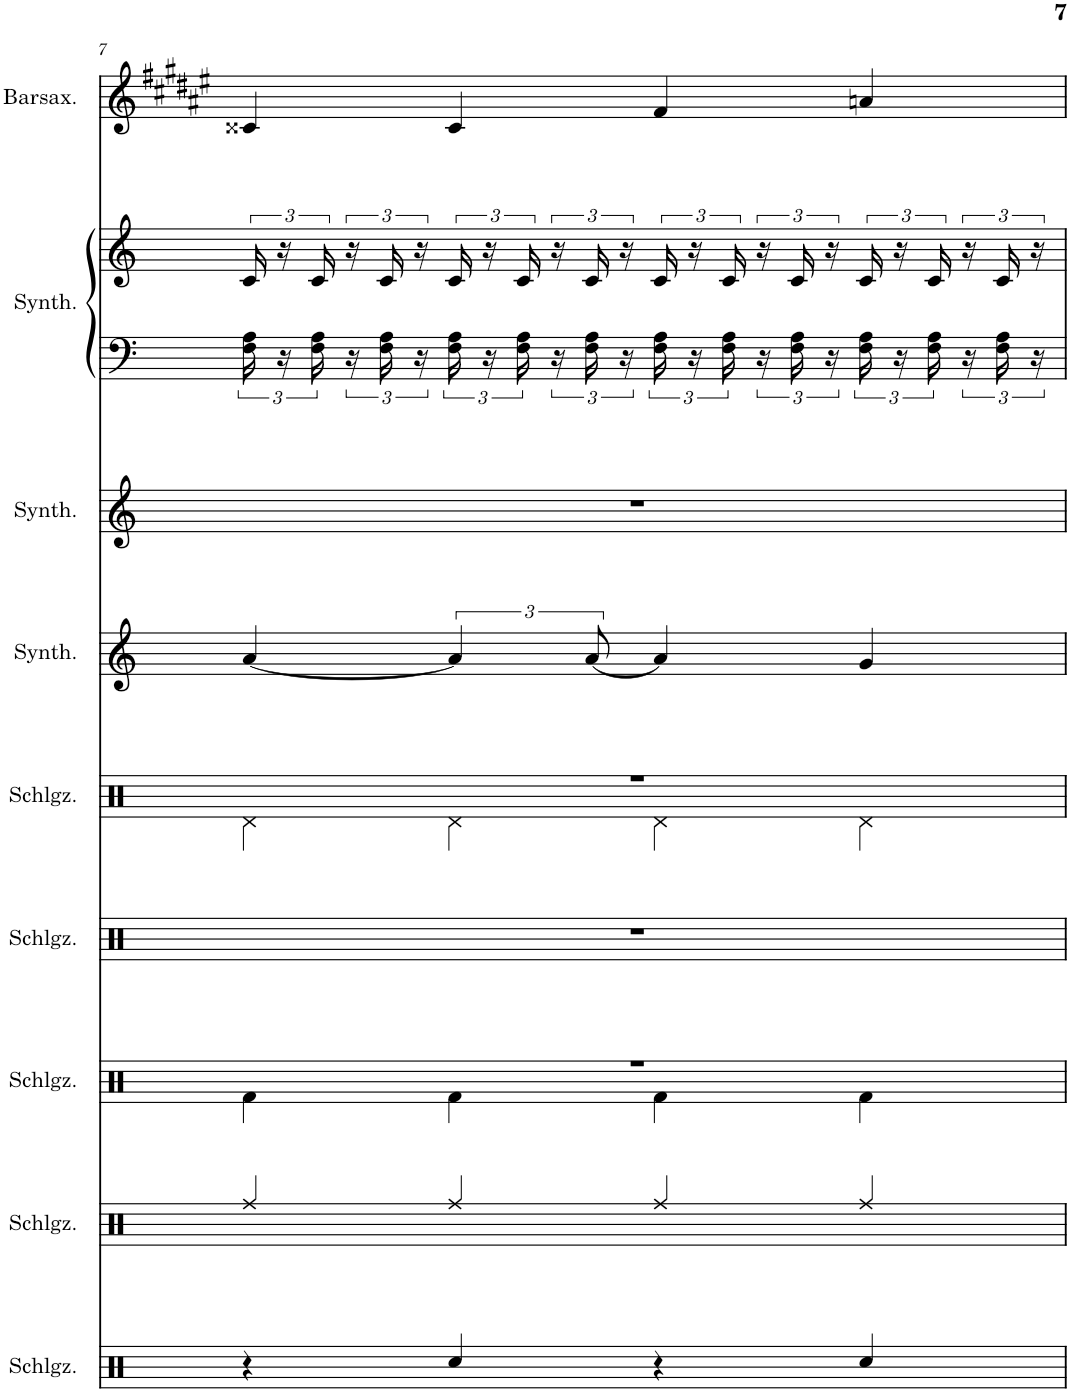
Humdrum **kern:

**kern	**kern	**kern	**kern	**kern	**kern	**kern	**kern	**kern	**kern
*part9	*part8	*part7	*part6	*part5	*part4	*part3	*part2	*part2	*part1
*staff10	*staff9	*staff8	*staff7	*staff6	*staff5	*staff4	*staff3	*staff2	*staff1
*I"4-teiliges Schlagzeug, 4-teiliges Schlagzeug, Percussion	*I"4-teiliges Schlagzeug, 4-teiliges Schlagzeug, Percussion	*I"4-teiliges Schlagzeug, 4-teiliges Schlagzeug, Percussion	*I"4-teiliges Schlagzeug, 4-teiliges Schlagzeug, Percussion	*I"4-teiliges Schlagzeug, 4-teiliges Schlagzeug, Percussion	*I"Brass Synthesizer, Brass Synthesizer, Melody	*I"Bass Synthesizer, Bass Synthesizer, Bells	*I"Brass Synthesizer	*	*I"Baritonsaxophon, Baritonsaxophon, Bass Guitar
*I'Schlgz.	*I'Schlgz.	*I'Schlgz.	*I'Schlgz.	*I'Schlgz.	*I'Synth.	*I'Synth.	*I'Synth.	*	*I'Barsax.
!!LO:PB:g=z
*clefX	*clefX	*clefX	*clefX	*clefX	*clefG2	*clefG2	*clefF4	*clefG2	*clefG2
*	*	*	*	*	*	*	*	*	*Trd12c21
*k[]	*k[]	*k[]	*k[]	*k[]	*k[]	*k[]	*k[]	*k[]	*k[f#c#g#d#a#e#]
*M4/4	*M4/4	*M4/4	*M4/4	*M4/4	*M4/4	*M4/4	*M4/4	*M4/4	*M4/4
=7	=7	=7	=7	=7	=7	=7	=7	=7	=7
*	*	*^	*	*^	*	*	*	*	*
4r	4Rff/	1r	4Rf\	1r	1r	4Rd\	[4a/	1r	24F\ 24A\	24c/	4c##X/
.	.	.	.	.	.	.	.	.	24r	24r	.
.	.	.	.	.	.	.	.	.	24F\ 24A\	24c/	.
.	.	.	.	.	.	.	.	.	24r	24r	.
.	.	.	.	.	.	.	.	.	24F\ 24A\	24c/	.
.	.	.	.	.	.	.	.	.	24r	24r	.
4Rcc/	4Rff/	.	4Rf\	.	.	4Rd\	4a/]	.	24F\ 24A\	24c/	4c##/
.	.	.	.	.	.	.	.	.	24r	24r	.
.	.	.	.	.	.	.	.	.	24F\ 24A\	24c/	.
.	.	.	.	.	.	.	.	.	24r	24r	.
.	.	.	.	.	.	.	.	.	24F\ 24A\	24c/	.
.	.	.	.	.	.	.	.	.	24r	24r	.
4r	4Rff/	.	4Rf\	.	.	4Rd\	4a/]	.	24F\ 24A\	24c/	4f#/
.	.	.	.	.	.	.	.	.	24r	24r	.
.	.	.	.	.	.	.	.	.	24F\ 24A\	24c/	.
.	.	.	.	.	.	.	.	.	24r	24r	.
.	.	.	.	.	.	.	.	.	24F\ 24A\	24c/	.
.	.	.	.	.	.	.	.	.	24r	24r	.
4Rcc/	4Rff/	.	4Rf\	.	.	4Rd\	4g/	.	24F\ 24A\	24c/	4an/
.	.	.	.	.	.	.	.	.	24r	24r	.
.	.	.	.	.	.	.	.	.	24F\ 24A\	24c/	.
.	.	.	.	.	.	.	.	.	24r	24r	.
.	.	.	.	.	.	.	.	.	24F\ 24A\	24c/	.
.	.	.	.	.	.	.	.	.	24r	24r	.
*	*	*v	*v	*	*v	*v	*	*	*	*	*
=	=	=	=	=	=	=	=	=	=
*-	*-	*-	*-	*-	*-	*-	*-	*-	*-
